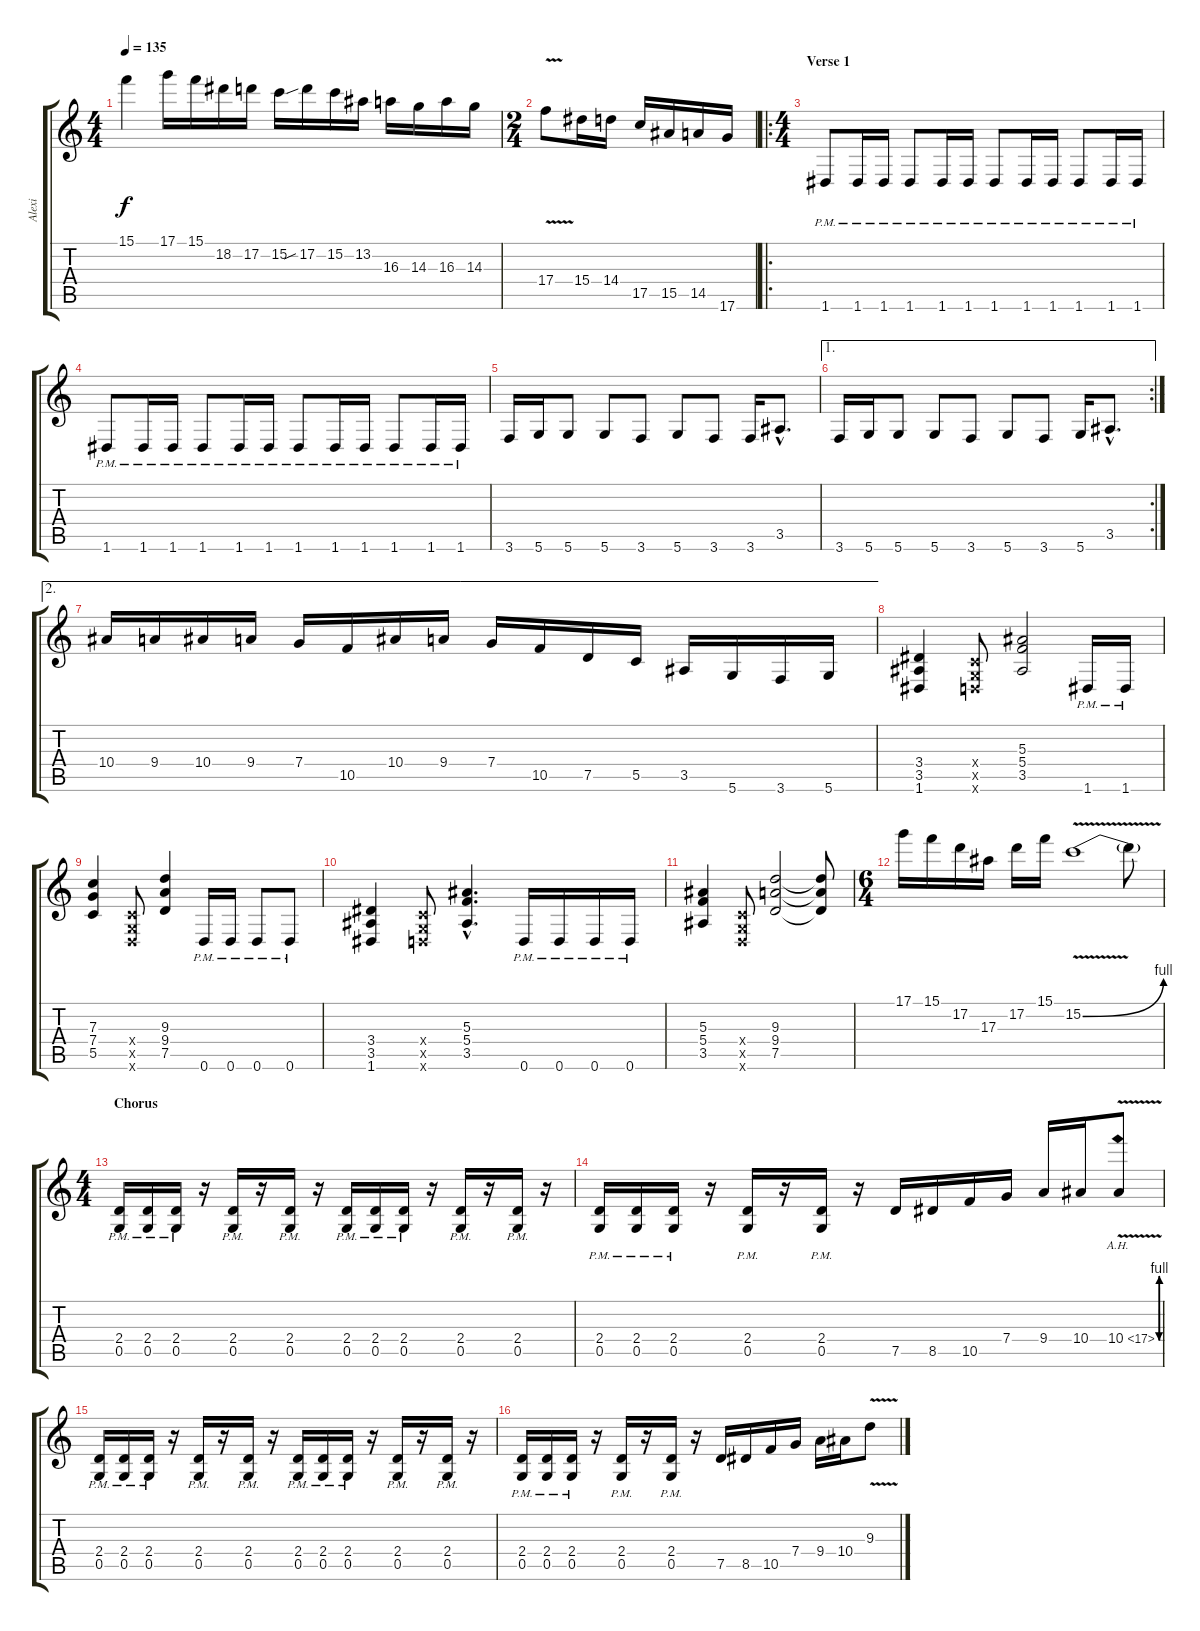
\track ("Alexi" "Alexi") {instrument distortionguitar}
\staff {score tabs}
\tuning (D4 A3 F3 C3 G2 D2) {hide}
\ts (4 4)
\tempo 135
\clef g2
\ks c
15.1{t}.4{dy f} 17.1.16 15.1.16 18.2.16 17.2.16 15.2.16 17.2{sib}.16 15.2.16 13.2.16 16.3.16 14.3.16 16.3.16 14.3.16 |
\ts (2 4)
17.4{v}.8 15.4.16 14.4.16 17.5.16 15.5.16 14.5.16 17.6.16 |
\ro
\ts (4 4)
\section ("" "Verse 1")
1.6{pm}.8 1.6{pm}.16 1.6{pm}.16 1.6{pm}.8 1.6{pm}.16 1.6{pm}.16 1.6{pm}.8 1.6{pm}.16 1.6{pm}.16 1.6{pm}.8 1.6{pm}.16 1.6{pm}.16 |
1.6{pm}.8 1.6{pm}.16 1.6{pm}.16 1.6{pm}.8 1.6{pm}.16 1.6{pm}.16 1.6{pm}.8 1.6{pm}.16 1.6{pm}.16 1.6{pm}.8 1.6{pm}.16 1.6{pm}.16 |
3.6.16 5.6.16 5.6.8 5.6.8 3.6.8 5.6.8 3.6.8 3.6.16 3.5{hac}.8{d} |
\ae 1
\rc 2
3.6.16 5.6.16 5.6.8 5.6.8 3.6.8 5.6.8 3.6.8 5.6.16 3.5{hac}.8{d} |
\ae 2
10.4.16 9.4.16 10.4.16 9.4.16 7.4.16 10.5.16 10.4.16 9.4.16 7.4.16 10.5.16 7.5.16 5.5.16 3.5.16 5.6.16 3.6.16 5.6.16 |
(3.4 3.5 1.6).4 (0.4{x} 0.5{x} 0.6{x}).8 (5.3 5.4 3.5).2 1.6{pm}.16 1.6{pm}.16 |
(7.3 7.4 5.5).4 (0.4{x} 0.5{x} 0.6{x}).8 (9.3 9.4 7.5).4 0.6{pm}.16 0.6{pm}.16 0.6{pm}.8 0.6{pm}.8 |
(3.4 3.5 1.6).4 (0.4{x} 0.5{x} 0.6{x}).8 (5.3{hac} 5.4{hac} 3.5{hac}).4{d} 0.6{pm}.16 0.6{pm}.16 0.6{pm}.16 0.6{pm}.16 |
(5.3 5.4 3.5).4 (0.4{x} 0.5{x} 0.6{x}).8 (9.3 9.4 7.5).2 (9.3{t} 9.4{t} 7.5{t}).8 |
\ts (6 4)
17.1.16 15.1.16 17.2.16 17.3.16 17.2.16 15.1.16 15.2{be (bend 0 0 60 4) v}.1 15.2{t}.8 |
\ts (4 4)
\section ("" "Chorus")
(2.4{pm} 0.5{pm}).16 (2.4{pm} 0.5{pm}).16 (2.4{pm} 0.5{pm}).16 r.16 (2.4{pm} 0.5{pm}).16 r.16 (2.4{pm} 0.5{pm}).16 r.16 (2.4{pm} 0.5{pm}).16 (2.4{pm} 0.5{pm}).16 (2.4{pm} 0.5{pm}).16 r.16 (2.4{pm} 0.5{pm}).16 r.16 (2.4{pm} 0.5{pm}).16 r.16 |
(2.4{pm} 0.5{pm}).16 (2.4{pm} 0.5{pm}).16 (2.4{pm} 0.5{pm}).16 r.16 (2.4{pm} 0.5{pm}).16 r.16 (2.4{pm} 0.5{pm}).16 r.16 7.5.16 8.5.16 10.5.16 7.4.16 9.4.16 10.4.16 10.4{be (custom 0 0 15 4 30 4 45 0 60 0) ah 7 v}.8 |
(2.4{pm} 0.5{pm}).16 (2.4{pm} 0.5{pm}).16 (2.4{pm} 0.5{pm}).16 r.16 (2.4{pm} 0.5{pm}).16 r.16 (2.4{pm} 0.5{pm}).16 r.16 (2.4{pm} 0.5{pm}).16 (2.4{pm} 0.5{pm}).16 (2.4{pm} 0.5{pm}).16 r.16 (2.4{pm} 0.5{pm}).16 r.16 (2.4{pm} 0.5{pm}).16 r.16 |
(2.4{pm} 0.5{pm}).16 (2.4{pm} 0.5{pm}).16 (2.4{pm} 0.5{pm}).16 r.16 (2.4{pm} 0.5{pm}).16 r.16 (2.4{pm} 0.5{pm}).16 r.16 7.5.16 8.5.16 10.5.16 7.4.16 9.4.16 10.4.16 9.3{v}.8
